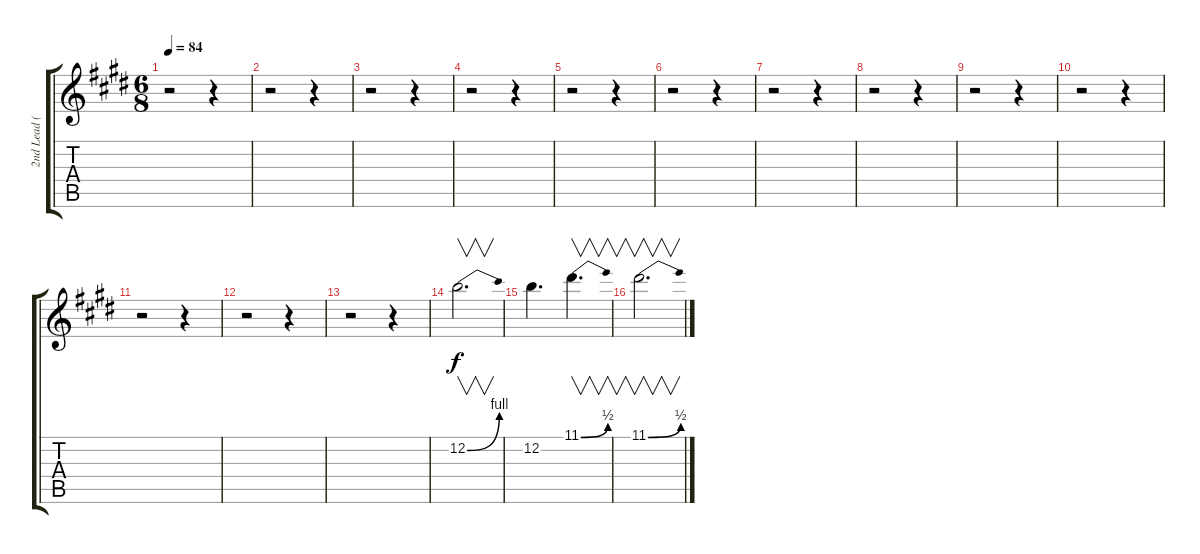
\track ("2nd Lead (Distorted)" "2nd Lead (") {instrument distortionguitar}
\staff {score tabs}
\tuning (E4 B3 G3 D3 A2 E2) {hide}
\ts (6 8)
\tempo 84
\clef g2
\ks e
r.2{dy f} r.4 |
r.2 r.4 |
r.2 r.4 |
r.2 r.4 |
r.2 r.4 |
r.2 r.4 |
r.2 r.4 |
r.2 r.4 |
r.2 r.4 |
r.2 r.4 |
r.2 r.4 |
r.2 r.4 |
r.2 r.4 |
12.2{be (bend 0 0 60 4)}.2{v d} |
12.2.4{d} 11.1{be (bend 0 0 60 2)}.4{v d} |
11.1{be (bend 0 0 60 2)}.2{v d}
